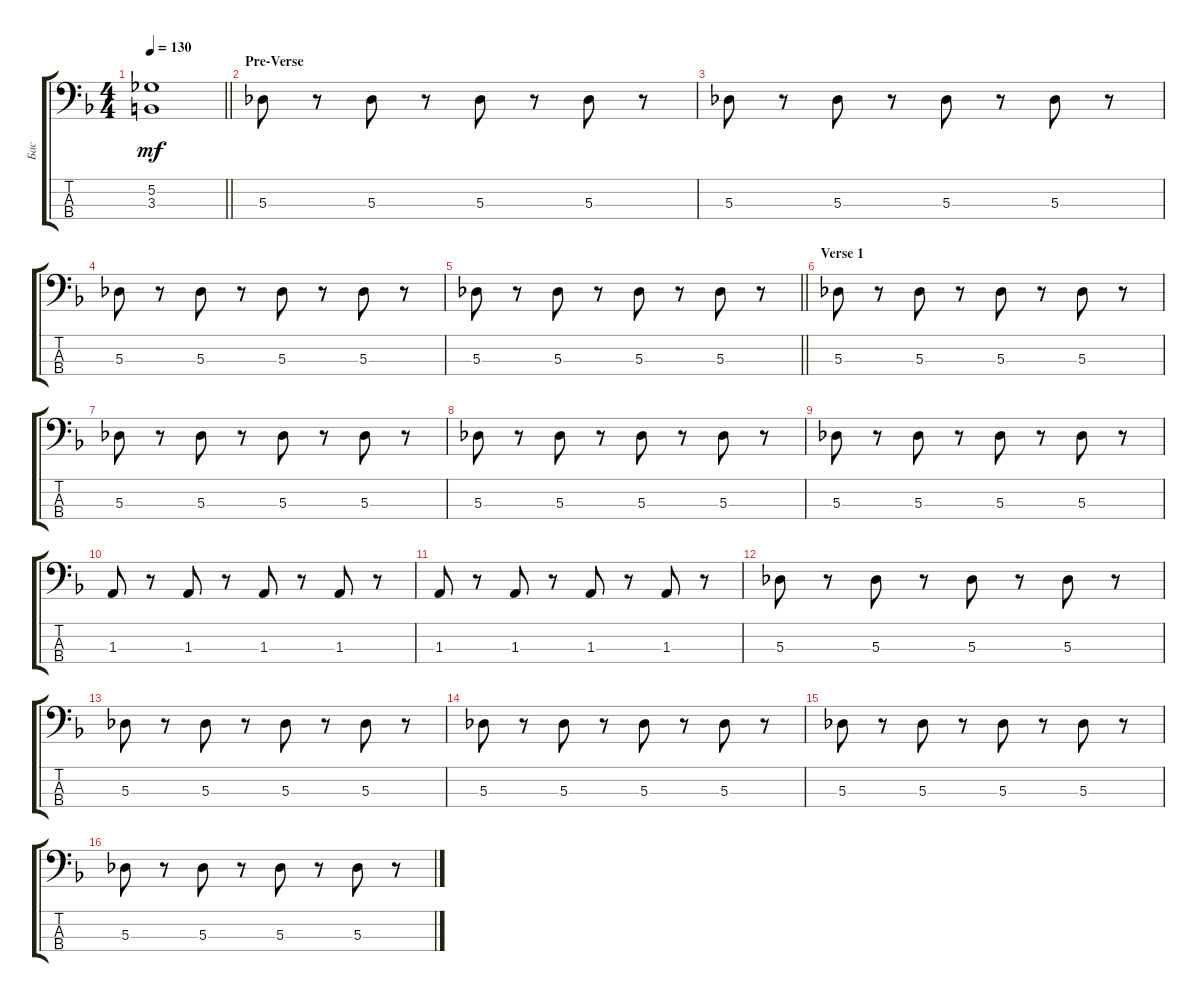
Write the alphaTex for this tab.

\track ("Бас" "Бас") {instrument electricbassfinger}
\staff {score tabs}
\tuning (Gb2 Db2 Ab1 Eb1) {hide}
\ts (4 4)
\tempo 130
\clef f4
\barLineRight lightlight
\ks dminor
(5.2 3.3).1{dy mf} |
\section ("" "Pre-Verse")
5.3.8 r.8 5.3.8 r.8 5.3.8 r.8 5.3.8 r.8 |
5.3.8 r.8 5.3.8 r.8 5.3.8 r.8 5.3.8 r.8 |
5.3.8 r.8 5.3.8 r.8 5.3.8 r.8 5.3.8 r.8 |
\barLineRight lightlight
5.3.8 r.8 5.3.8 r.8 5.3.8 r.8 5.3.8 r.8 |
\section ("" "Verse 1")
5.3.8 r.8 5.3.8 r.8 5.3.8 r.8 5.3.8 r.8 |
5.3.8 r.8 5.3.8 r.8 5.3.8 r.8 5.3.8 r.8 |
5.3.8 r.8 5.3.8 r.8 5.3.8 r.8 5.3.8 r.8 |
5.3.8 r.8 5.3.8 r.8 5.3.8 r.8 5.3.8 r.8 |
1.3.8 r.8 1.3.8 r.8 1.3.8 r.8 1.3.8 r.8 |
1.3.8 r.8 1.3.8 r.8 1.3.8 r.8 1.3.8 r.8 |
5.3.8 r.8 5.3.8 r.8 5.3.8 r.8 5.3.8 r.8 |
5.3.8 r.8 5.3.8 r.8 5.3.8 r.8 5.3.8 r.8 |
5.3.8 r.8 5.3.8 r.8 5.3.8 r.8 5.3.8 r.8 |
5.3.8 r.8 5.3.8 r.8 5.3.8 r.8 5.3.8 r.8 |
5.3.8 r.8 5.3.8 r.8 5.3.8 r.8 5.3.8 r.8
